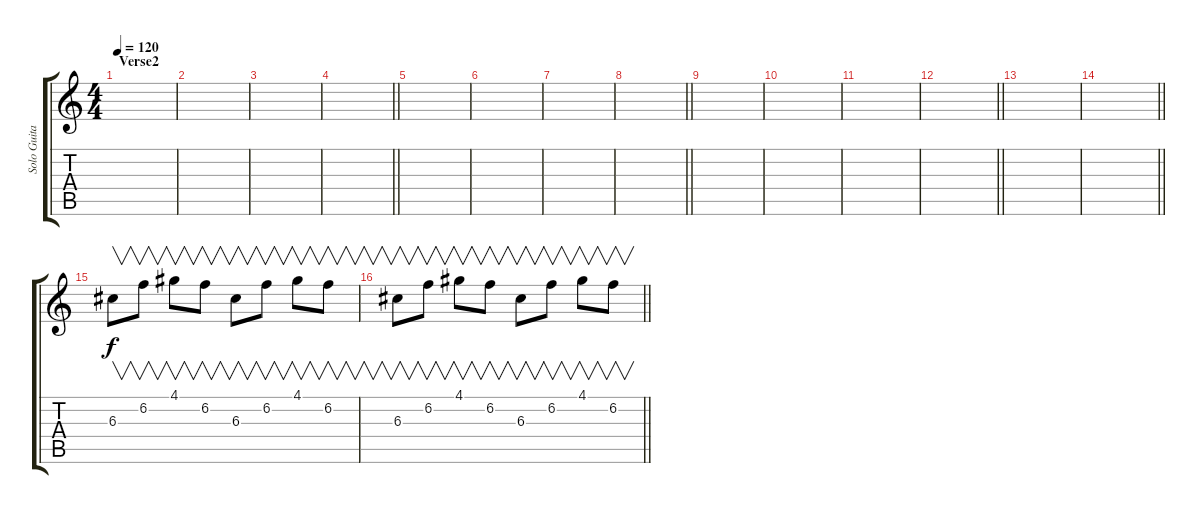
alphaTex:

\track ("Solo Guitar" "Solo Guita") {instrument distortionguitar}
\staff {score tabs}
\tuning (E4 B3 G3 D3 A2 E2) {hide}
\ts (4 4)
\section ("" "Verse2")
\tempo 120
\clef g2
\ks c
|
|
|
\barLineRight lightlight
|
|
|
|
\barLineRight lightlight
|
|
|
|
\barLineRight lightlight
|
|
\barLineRight lightlight
|
6.3.8{v} 6.2.8{v} 4.1.8{v} 6.2.8{v} 6.3.8{v} 6.2.8{v} 4.1.8{v} 6.2.8{v} |
\barLineRight lightlight
6.3.8{v} 6.2.8{v} 4.1.8{v} 6.2.8{v} 6.3.8{v} 6.2.8{v} 4.1.8{v} 6.2.8{v}
